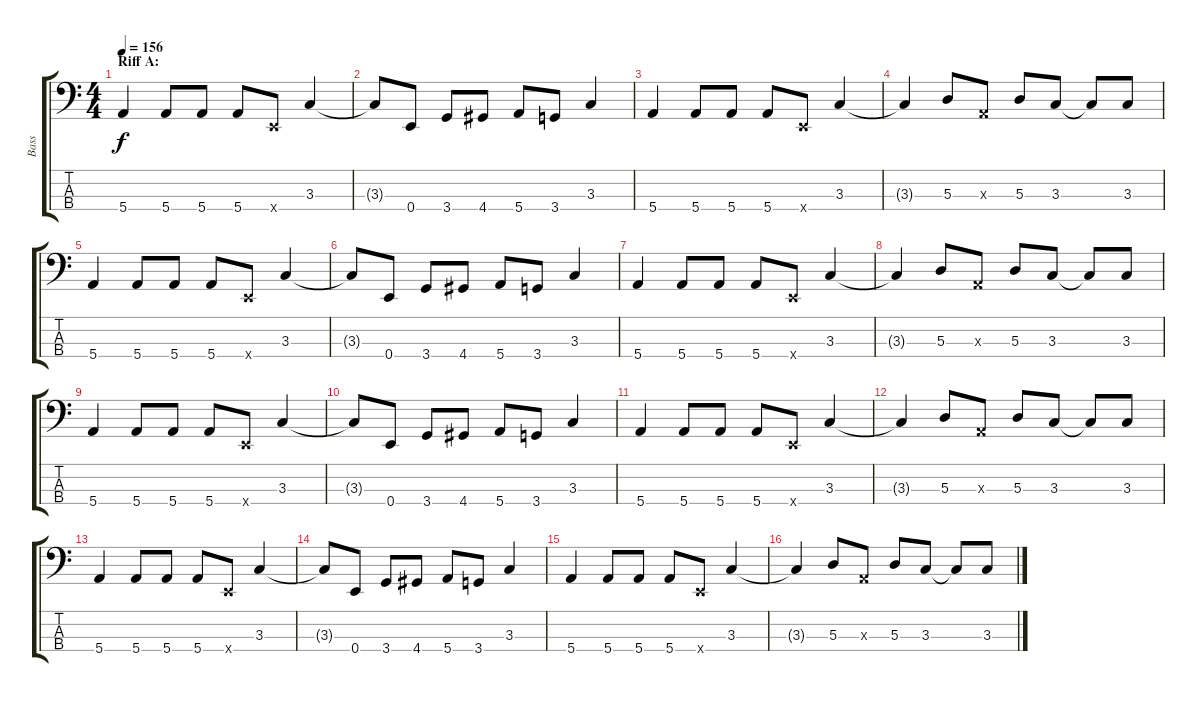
\track ("Bass" "Bass") {instrument electricbasspick}
\staff {score tabs}
\tuning (G2 D2 A1 E1) {hide}
\ts (4 4)
\section ("" "Riff A:")
\tempo 156
\clef f4
\ks c
5.4.4{dy f} 5.4.8 5.4.8 5.4.8 0.4{x}.8 3.3.4 |
3.3{t}.8 0.4.8 3.4.8 4.4.8 5.4.8 3.4.8 3.3.4 |
5.4.4 5.4.8 5.4.8 5.4.8 0.4{x}.8 3.3.4 |
3.3{t}.4 5.3.8 0.3{x}.8 5.3.8 3.3.8 3.3{t}.8 3.3.8 |
5.4.4 5.4.8 5.4.8 5.4.8 0.4{x}.8 3.3.4 |
3.3{t}.8 0.4.8 3.4.8 4.4.8 5.4.8 3.4.8 3.3.4 |
5.4.4 5.4.8 5.4.8 5.4.8 0.4{x}.8 3.3.4 |
3.3{t}.4 5.3.8 0.3{x}.8 5.3.8 3.3.8 3.3{t}.8 3.3.8 |
5.4.4 5.4.8 5.4.8 5.4.8 0.4{x}.8 3.3.4 |
3.3{t}.8 0.4.8 3.4.8 4.4.8 5.4.8 3.4.8 3.3.4 |
5.4.4 5.4.8 5.4.8 5.4.8 0.4{x}.8 3.3.4 |
3.3{t}.4 5.3.8 0.3{x}.8 5.3.8 3.3.8 3.3{t}.8 3.3.8 |
5.4.4 5.4.8 5.4.8 5.4.8 0.4{x}.8 3.3.4 |
3.3{t}.8 0.4.8 3.4.8 4.4.8 5.4.8 3.4.8 3.3.4 |
5.4.4 5.4.8 5.4.8 5.4.8 0.4{x}.8 3.3.4 |
3.3{t}.4 5.3.8 0.3{x}.8 5.3.8 3.3.8 3.3{t}.8 3.3.8
